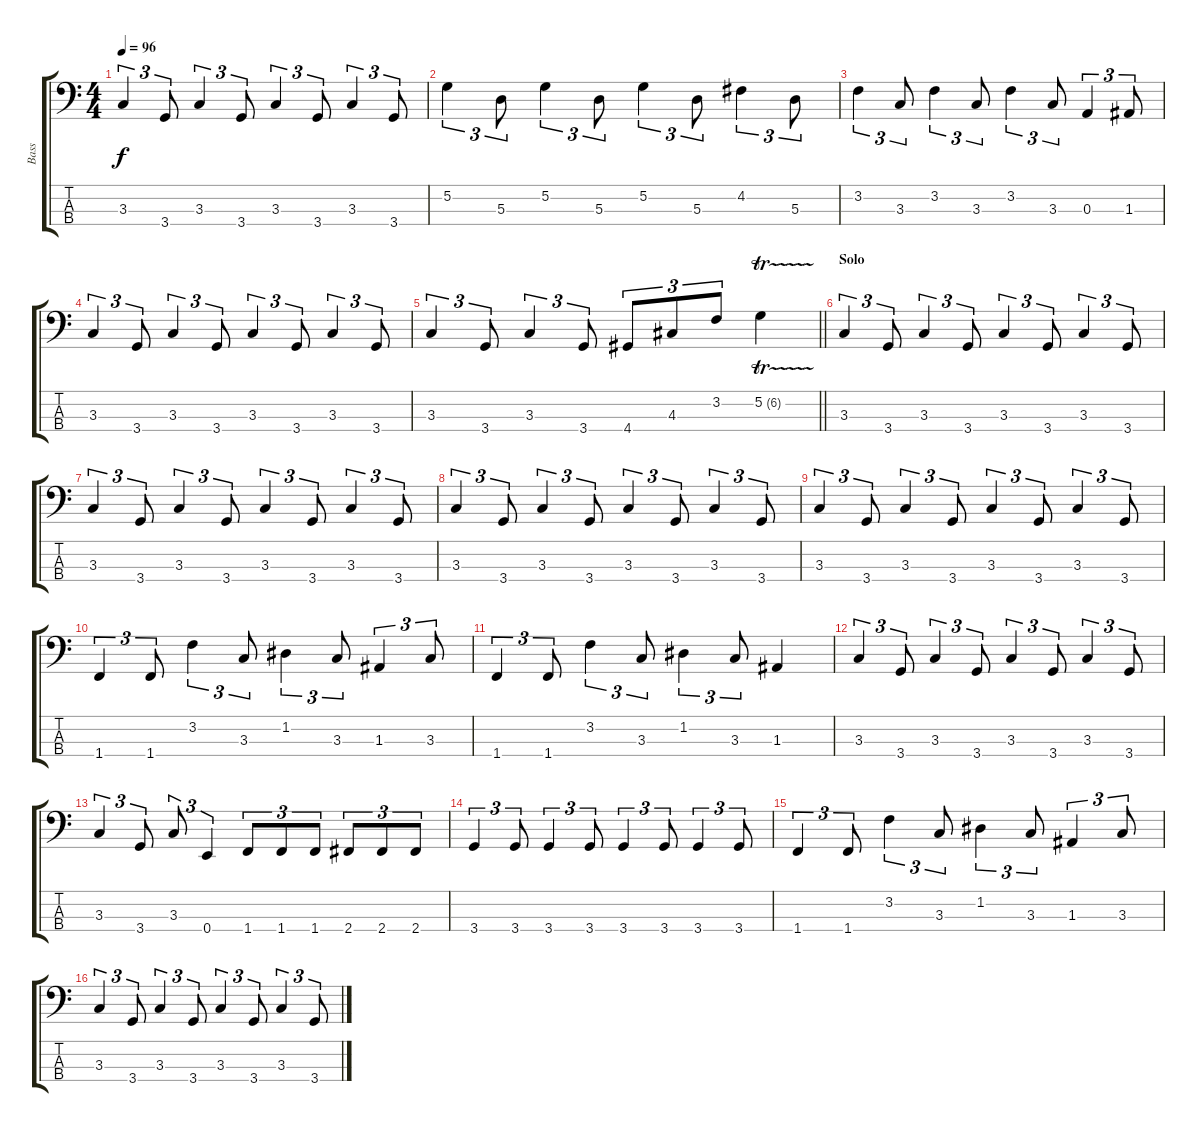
\track ("Bass" "Bass") {instrument electricbassfinger}
\staff {score tabs}
\tuning (G2 D2 A1 E1) {hide}
\ts (4 4)
\tempo 96
\clef f4
\ks c
3.3.4{tu (3 2) dy f} 3.4.8{tu (3 2)} 3.3.4{tu (3 2)} 3.4.8{tu (3 2)} 3.3.4{tu (3 2)} 3.4.8{tu (3 2)} 3.3.4{tu (3 2)} 3.4.8{tu (3 2)} |
5.2.4{tu (3 2)} 5.3.8{tu (3 2)} 5.2.4{tu (3 2)} 5.3.8{tu (3 2)} 5.2.4{tu (3 2)} 5.3.8{tu (3 2)} 4.2.4{tu (3 2)} 5.3.8{tu (3 2)} |
3.2.4{tu (3 2)} 3.3.8{tu (3 2)} 3.2.4{tu (3 2)} 3.3.8{tu (3 2)} 3.2.4{tu (3 2)} 3.3.8{tu (3 2)} 0.3.4{tu (3 2)} 1.3.8{tu (3 2)} |
3.3.4{tu (3 2)} 3.4.8{tu (3 2)} 3.3.4{tu (3 2)} 3.4.8{tu (3 2)} 3.3.4{tu (3 2)} 3.4.8{tu (3 2)} 3.3.4{tu (3 2)} 3.4.8{tu (3 2)} |
\barLineRight lightlight
3.3.4{tu (3 2)} 3.4.8{tu (3 2)} 3.3.4{tu (3 2)} 3.4.8{tu (3 2)} 4.4.8{tu (3 2)} 4.3.8{tu (3 2)} 3.2.8{tu (3 2)} 5.2{tr (6 32)}.4 |
\section ("" "Solo")
3.3.4{tu (3 2)} 3.4.8{tu (3 2)} 3.3.4{tu (3 2)} 3.4.8{tu (3 2)} 3.3.4{tu (3 2)} 3.4.8{tu (3 2)} 3.3.4{tu (3 2)} 3.4.8{tu (3 2)} |
3.3.4{tu (3 2)} 3.4.8{tu (3 2)} 3.3.4{tu (3 2)} 3.4.8{tu (3 2)} 3.3.4{tu (3 2)} 3.4.8{tu (3 2)} 3.3.4{tu (3 2)} 3.4.8{tu (3 2)} |
3.3.4{tu (3 2)} 3.4.8{tu (3 2)} 3.3.4{tu (3 2)} 3.4.8{tu (3 2)} 3.3.4{tu (3 2)} 3.4.8{tu (3 2)} 3.3.4{tu (3 2)} 3.4.8{tu (3 2)} |
3.3.4{tu (3 2)} 3.4.8{tu (3 2)} 3.3.4{tu (3 2)} 3.4.8{tu (3 2)} 3.3.4{tu (3 2)} 3.4.8{tu (3 2)} 3.3.4{tu (3 2)} 3.4.8{tu (3 2)} |
1.4.4{tu (3 2)} 1.4.8{tu (3 2)} 3.2.4{tu (3 2)} 3.3.8{tu (3 2)} 1.2.4{tu (3 2)} 3.3.8{tu (3 2)} 1.3.4{tu (3 2)} 3.3.8{tu (3 2)} |
1.4.4{tu (3 2)} 1.4.8{tu (3 2)} 3.2.4{tu (3 2)} 3.3.8{tu (3 2)} 1.2.4{tu (3 2)} 3.3.8{tu (3 2)} 1.3.4 |
3.3.4{tu (3 2)} 3.4.8{tu (3 2)} 3.3.4{tu (3 2)} 3.4.8{tu (3 2)} 3.3.4{tu (3 2)} 3.4.8{tu (3 2)} 3.3.4{tu (3 2)} 3.4.8{tu (3 2)} |
3.3.4{tu (3 2)} 3.4.8{tu (3 2)} 3.3.8{tu (3 2)} 0.4.4{tu (3 2)} 1.4.8{tu (3 2)} 1.4.8{tu (3 2)} 1.4.8{tu (3 2)} 2.4.8{tu (3 2)} 2.4.8{tu (3 2)} 2.4.8{tu (3 2)} |
3.4.4{tu (3 2)} 3.4.8{tu (3 2)} 3.4.4{tu (3 2)} 3.4.8{tu (3 2)} 3.4.4{tu (3 2)} 3.4.8{tu (3 2)} 3.4.4{tu (3 2)} 3.4.8{tu (3 2)} |
1.4.4{tu (3 2)} 1.4.8{tu (3 2)} 3.2.4{tu (3 2)} 3.3.8{tu (3 2)} 1.2.4{tu (3 2)} 3.3.8{tu (3 2)} 1.3.4{tu (3 2)} 3.3.8{tu (3 2)} |
3.3.4{tu (3 2)} 3.4.8{tu (3 2)} 3.3.4{tu (3 2)} 3.4.8{tu (3 2)} 3.3.4{tu (3 2)} 3.4.8{tu (3 2)} 3.3.4{tu (3 2)} 3.4.8{tu (3 2)}
